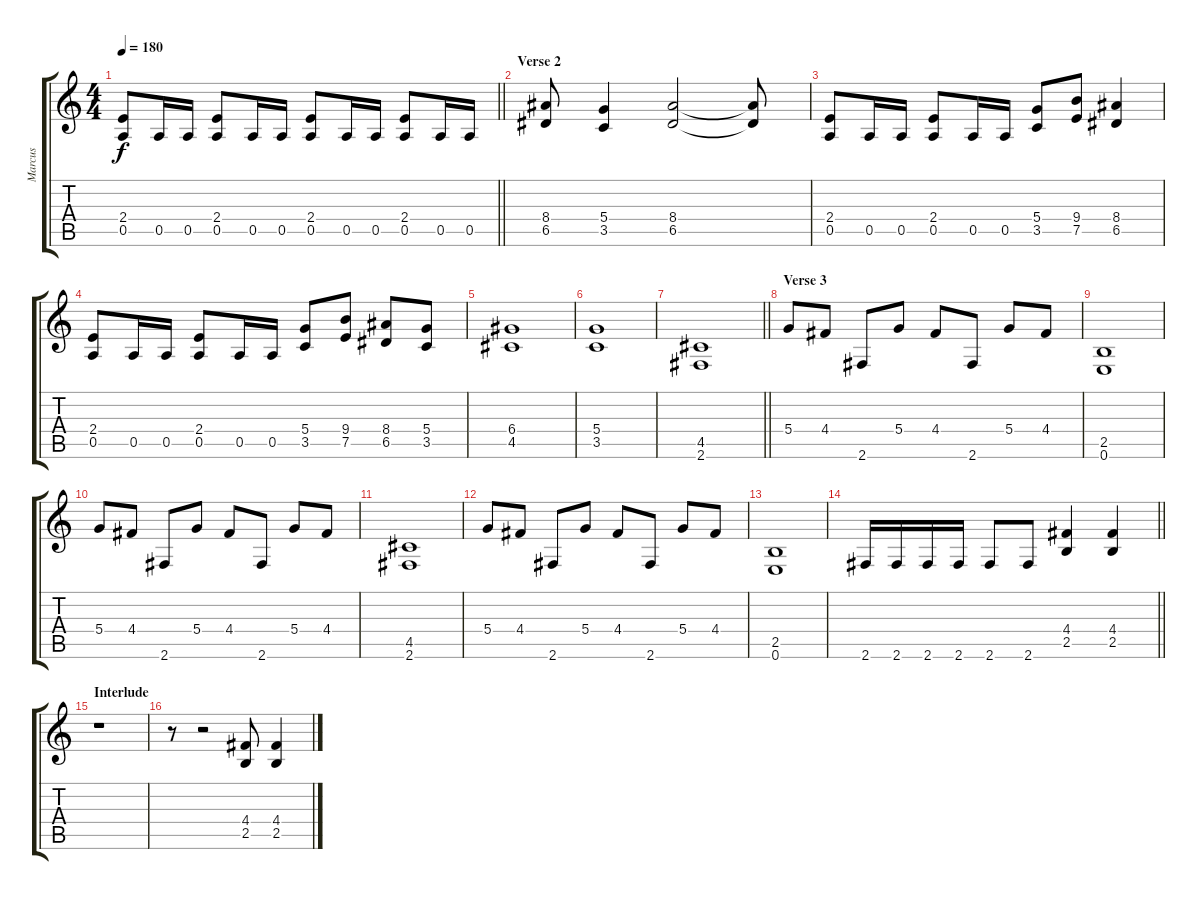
\track ("Marcus" "Marcus") {instrument distortionguitar}
\staff {score tabs}
\tuning (E4 B3 G3 D3 A2 E2) {hide}
\ts (4 4)
\tempo 180
\clef g2
\barLineRight lightlight
\ks c
(2.4 0.5).8{dy f} 0.5.16 0.5.16 (2.4 0.5).8 0.5.16 0.5.16 (2.4 0.5).8 0.5.16 0.5.16 (2.4 0.5).8 0.5.16 0.5.16 |
\section ("" "Verse 2 ")
(8.4 6.5).8 (5.4 3.5).4 (8.4 6.5).2 (8.4{t} 6.5{t}).8 |
(2.4 0.5).8 0.5.16 0.5.16 (2.4 0.5).8 0.5.16 0.5.16 (5.4 3.5).8 (9.4 7.5).8 (8.4 6.5).4 |
(2.4 0.5).8 0.5.16 0.5.16 (2.4 0.5).8 0.5.16 0.5.16 (5.4 3.5).8 (9.4 7.5).8 (8.4 6.5).8 (5.4 3.5).8 |
(6.4 4.5).1 |
(5.4 3.5).1 |
\barLineRight lightlight
(4.5 2.6).1 |
\section ("" "Verse 3")
5.4.8 4.4.8 2.6.8 5.4.8 4.4.8 2.6.8 5.4.8 4.4.8 |
(2.5 0.6).1 |
5.4.8 4.4.8 2.6.8 5.4.8 4.4.8 2.6.8 5.4.8 4.4.8 |
(4.5 2.6).1 |
5.4.8 4.4.8 2.6.8 5.4.8 4.4.8 2.6.8 5.4.8 4.4.8 |
(2.5 0.6).1 |
\barLineRight lightlight
2.6.16 2.6.16 2.6.16 2.6.16 2.6.8 2.6.8 (4.4 2.5).4 (4.4 2.5).4 |
\section ("" "Interlude")
r.1 |
r.8 r.2 (4.4 2.5).8 (4.4 2.5).4
